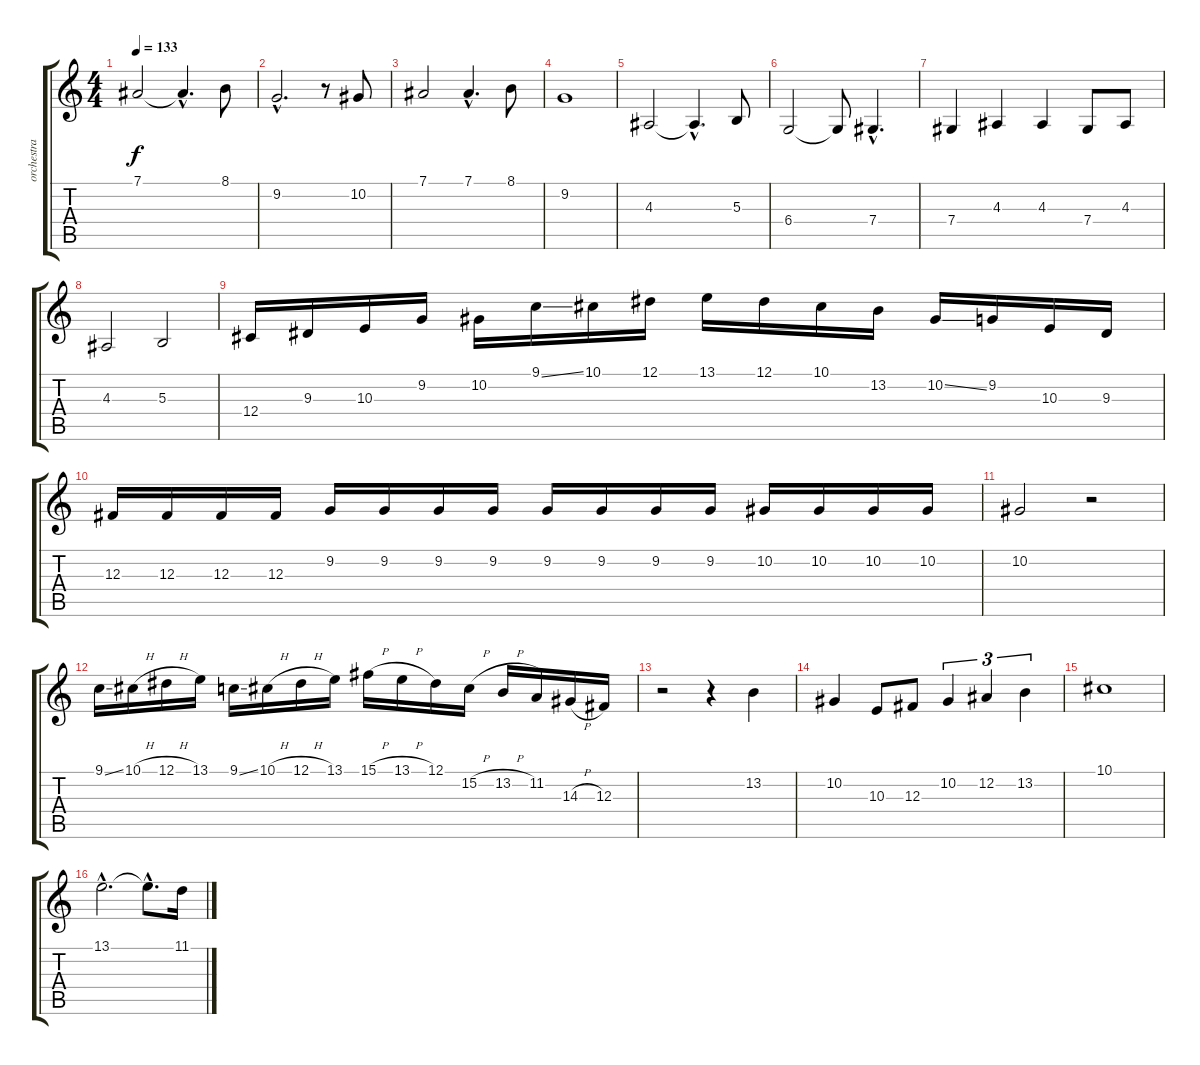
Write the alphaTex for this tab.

\track ("orchestra" "orchestra") {instrument stringensemble1}
\staff {score tabs}
\tuning (Eb4 Bb3 Gb3 Db3 Ab2 Eb2) {hide}
\ts (4 4)
\tempo 133
\clef g2
\ks c
7.1.2{dy f} 7.1{hac t}.4{d} 8.1.8 |
9.2{hac}.2{d} r.8 10.2.8 |
7.1.2 7.1{hac}.4{d} 8.1.8 |
9.2.1 |
4.3.2 4.3{hac t}.4{d} 5.3.8 |
6.4.2 6.4{t}.8 7.4{hac}.4{d} |
7.4.4 4.3.4 4.3.4 7.4.8 4.3.8 |
4.3.2 5.3.2 |
12.4.16 9.3.16 10.3.16 9.2.16 10.2.16 9.1{ss}.16 10.1.16 12.1.16 13.1.16 12.1.16 10.1.16 13.2.16 10.2{ss}.16 9.2.16 10.3.16 9.3.16 |
12.3.16 12.3.16 12.3.16 12.3.16 9.2.16 9.2.16 9.2.16 9.2.16 9.2.16 9.2.16 9.2.16 9.2.16 10.2.16 10.2.16 10.2.16 10.2.16 |
10.2.2 r.2 |
9.1{ss}.16 10.1{h}.16 12.1{h}.16 13.1.16 9.1{ss}.16 10.1{h}.16 12.1{h}.16 13.1.16 15.1{h}.16 13.1{h}.16 12.1.16 15.2{h}.16 13.2{h}.16 11.2.16 14.3{h}.16 12.3.16 |
r.2 r.4 13.2.4 |
10.2.4 10.3.8 12.3.8 10.2.4{tu (3 2)} 12.2.4{tu (3 2)} 13.2.4{tu (3 2)} |
10.1.1 |
13.1{hac}.2{d} 13.1{hac t}.8{d} 11.1.16
